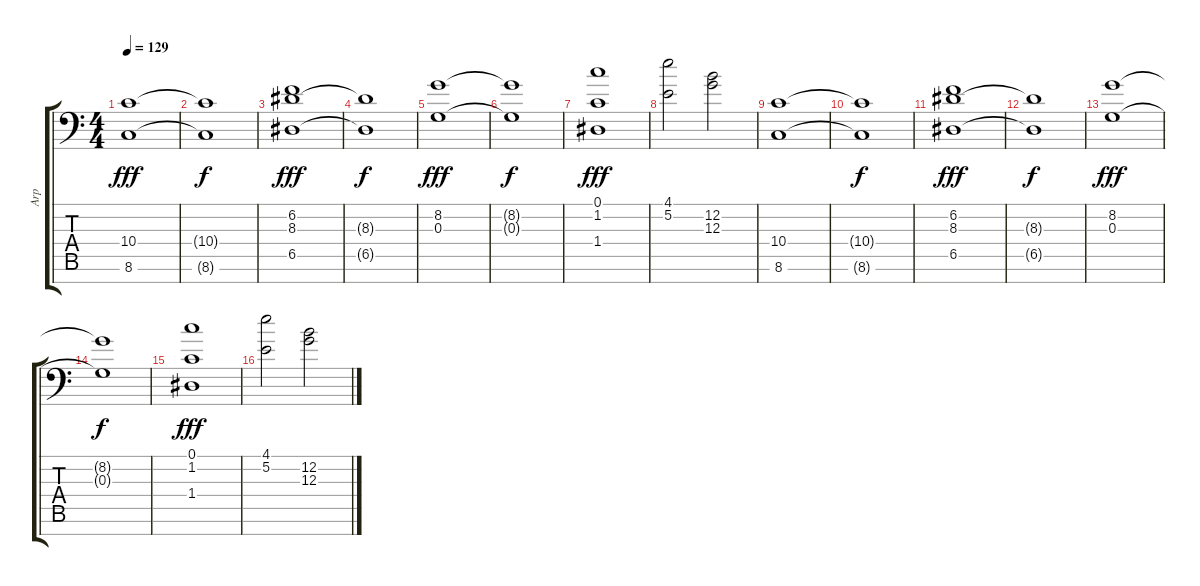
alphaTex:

\track ("Arp" "Arp") {instrument lead2sawtooth}
\staff {score tabs}
\tuning (C5 B3 G3 D3 A2 E2 C-1) {hide}
\ts (4 4)
\tempo 129
\clef f4
\ks c
(10.4 8.6).1{dy fff} |
(10.4{t} 8.6{t}).1{dy f} |
(6.2 8.3 6.5).1{dy fff} |
(8.3{t} 6.5{t}).1{dy f} |
(8.2 0.3).1{dy fff} |
(8.2{t} 0.3{t}).1{dy f} |
(0.1 1.2 1.4).1{dy fff} |
(4.1 5.2).2 (12.2 12.3).2 |
(10.4 8.6).1 |
(10.4{t} 8.6{t}).1{dy f} |
(6.2 8.3 6.5).1{dy fff} |
(8.3{t} 6.5{t}).1{dy f} |
(8.2 0.3).1{dy fff} |
(8.2{t} 0.3{t}).1{dy f} |
(0.1 1.2 1.4).1{dy fff} |
(4.1 5.2).2 (12.2 12.3).2
